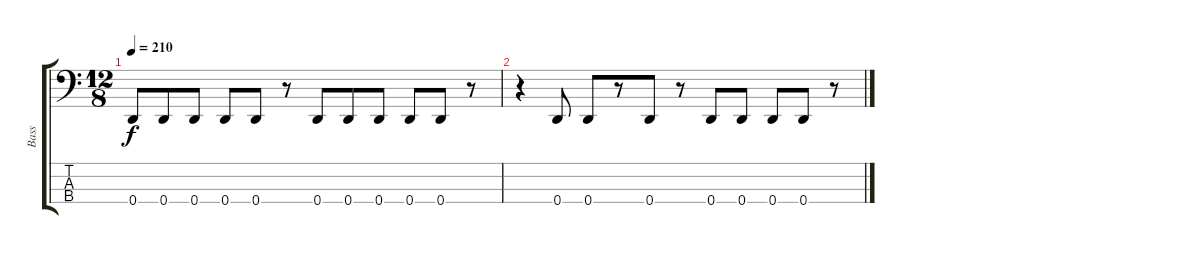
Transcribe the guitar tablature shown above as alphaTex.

\track ("Bass" "Bass") {instrument electricbassfinger}
\staff {score tabs}
\tuning (G2 D2 A1 D1) {hide}
\ts (12 8)
\tempo 210
\clef f4
\ks c
0.4.8{dy f} 0.4.8 0.4.8 0.4.8 0.4.8 r.8 0.4.8 0.4.8 0.4.8 0.4.8 0.4.8 r.8 |
r.4 0.4.8 0.4.8 r.8 0.4.8 r.8 0.4.8 0.4.8 0.4.8 0.4.8 r.8
